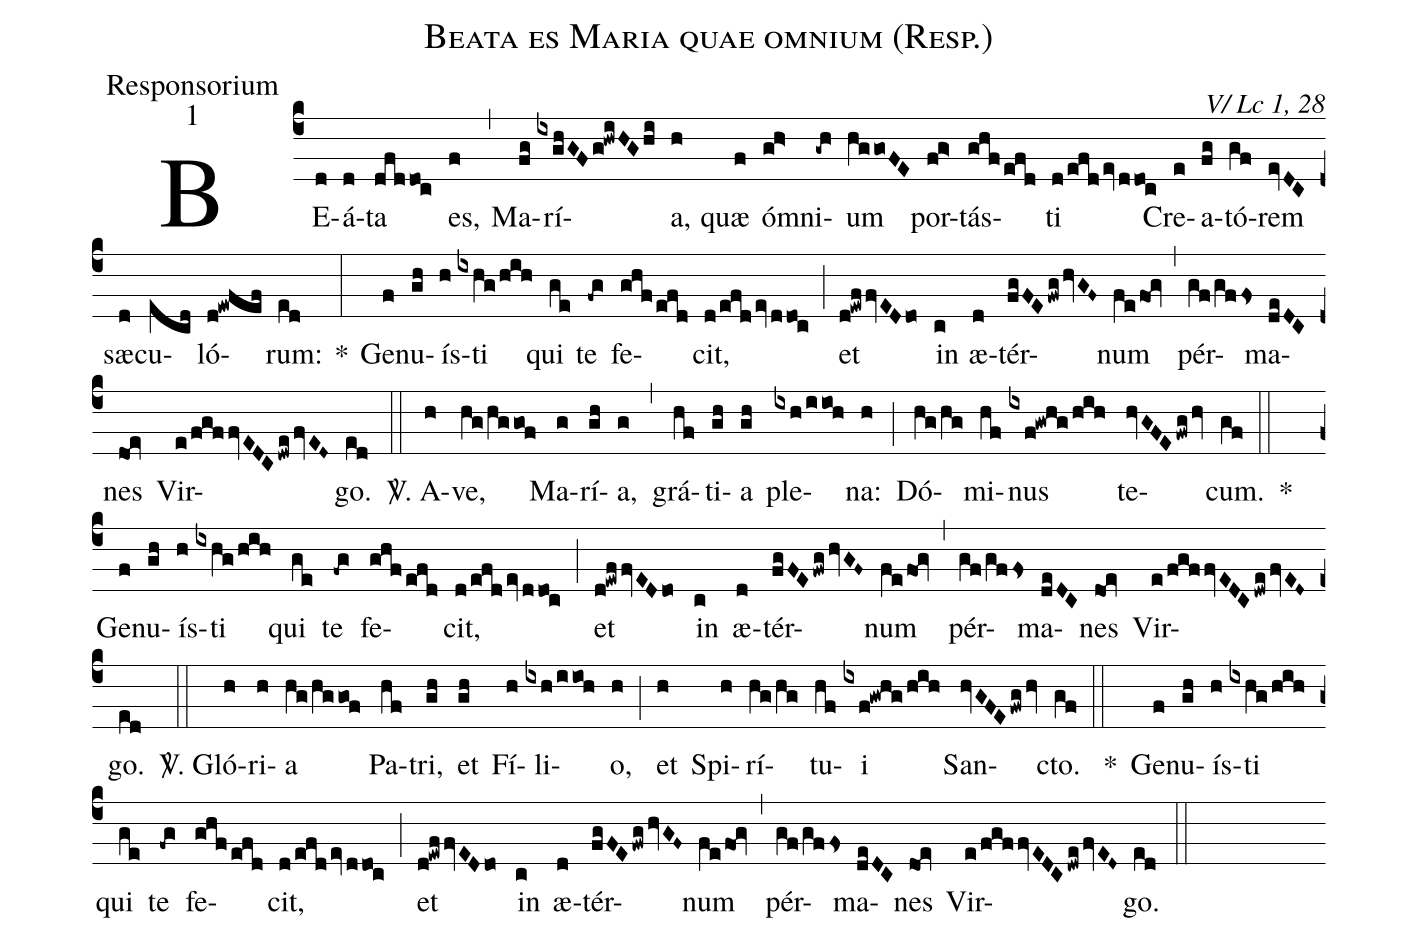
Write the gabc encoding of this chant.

name:Beata es Maria quae omnium (Resp.);
office-part:Responsorium;
mode:1;
commentary:V/ Lc 1, 28;
%%
(c4)BE(d)á(d)ta(dfddoc) es,(f) (,) Ma(fg)rí(ixghGF/g!hwiHGhi)a,(h) quæ(f) óm(gh>)ni(-gh)um(hggoFE) por(fg>)tás(ghf/efd)ti(d/efd/ev/ddoc) Cre(e)a(fg)tó(gf)rem(evDC) sæ(d)cu(ecd)ló(d!ewfef)rum:(ed) *(:) Ge(f)nu(gh)ís(h)ti(ixhg/hih) qui(ge) te(-fg) fe(ghf/efd)cit,(d/efd/ev/ddoc) (;)et(d!ewffvEDdo) in(c) æ(d)tér(fgFE/fwg/hvGF~)num(fe/fog) (,) pér(gf/gffs)ma(deDC)nes(doe) Vir(e/fgffvEDC/dwe/fvED~)go.(ed) (::)

<sp>V/</sp>. A(h)ve,(hg/hggof) Ma(g)rí(gh)a,(g) (,) grá(hf)ti(gh)a(gh) ple(ixh/iioh)na:(h) (;) Dó(hg/hg)mi(hf)nus(ixf!gwhg/hih) te(hvGFE/fwg/hv)cum.(gf) (::)
*() Ge(f)nu(gh)ís(h)ti(ixhg/hih) qui(ge) te(-fg) fe(ghf/efd)cit,(d/efd/ev/ddoc) (;)et(d!ewffvEDdo) in(c) æ(d)tér(fgFE/fwg/hvGF~)num(fe/fog) (,) pér(gf/gffs)ma(deDC)nes(doe) Vir(e/fgffvEDC/dwe/fvED~)go.(ed) (::)

<sp>V/</sp>. Gló(h)ri(h)a(hg/hggof) Pa(hf)tri,(gh) et(gh) Fí(h)li(ixh/iioh)o,(h) (;) et(h) Spi(h)rí(hg/hg)tu(hf)i(ixf!gwhg/hih) San(hvGFE/fwg/hv)cto.(gf) (::)
*() Ge(f)nu(gh)ís(h)ti(ixhg/hih) qui(ge) te(-fg) fe(ghf/efd)cit,(d/efd/ev/ddoc) (;)et(d!ewffvEDdo) in(c) æ(d)tér(fgFE/fwg/hvGF~)num(fe/fog) (,) pér(gf/gffs)ma(deDC)nes(doe) Vir(e/fgffvEDC/dwe/fvED~)go.(ed) (::)
